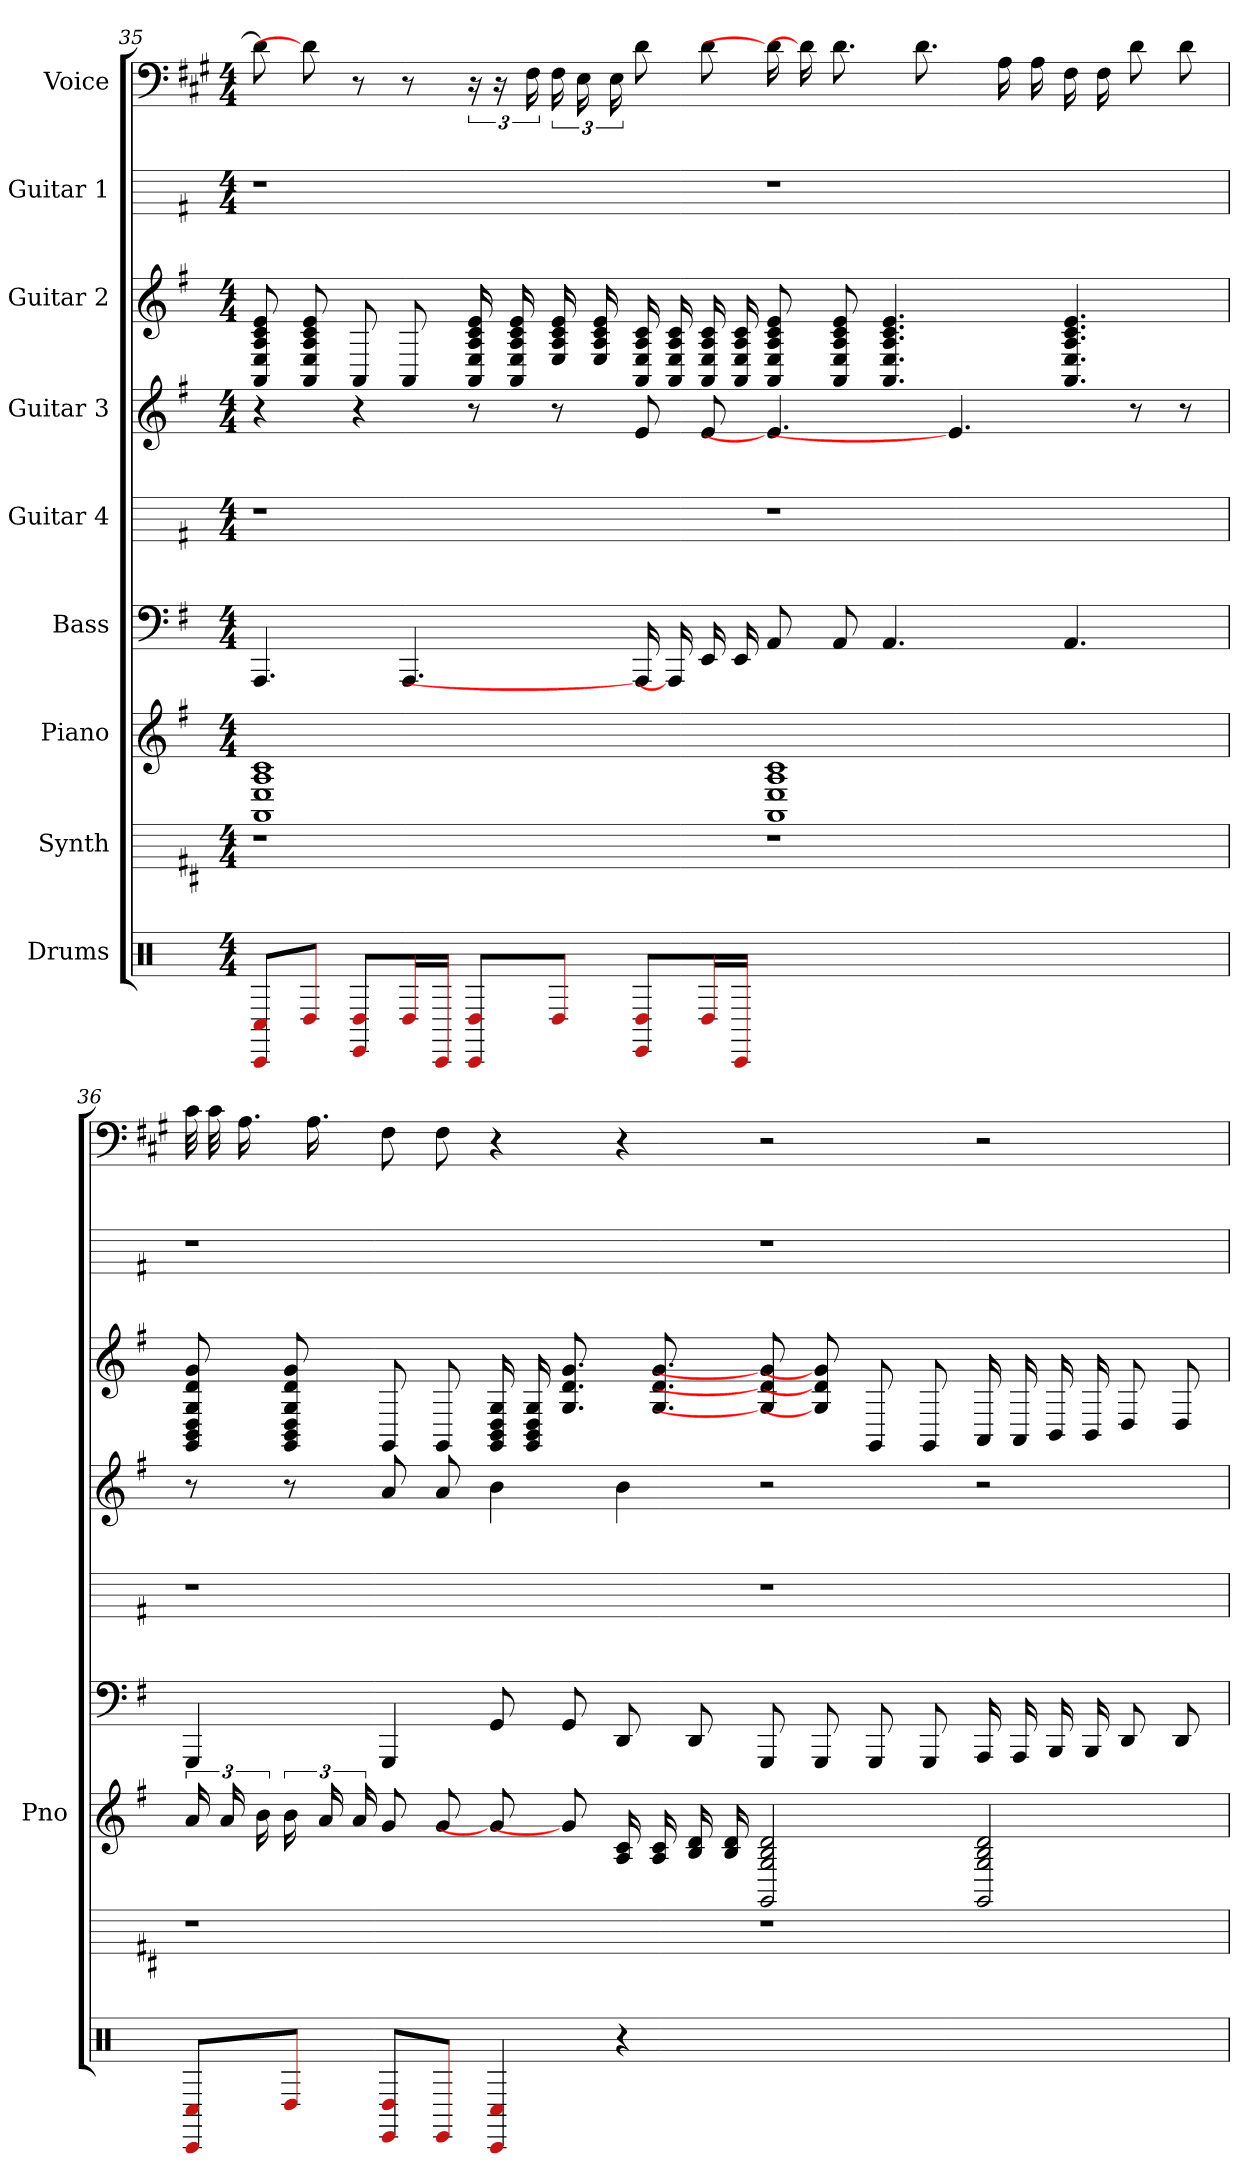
**kern	**kern	**kern	**kern	**kern	**kern	**kern	**kern	**kern
*part9	*part8	*part7	*part6	*part5	*part4	*part3	*part2	*part1
*staff9	*staff8	*staff7	*staff6	*staff5	*staff4	*staff3	*staff2	*staff1
*I"Drums	*I"Synth	*I"Piano	*I"Bass	*I"Guitar 4	*I"Guitar 3	*I"Guitar 2	*I"Guitar 1	*I"Voice
*	*	*I'Pno	*	*	*	*	*	*
*clefX	*	*	*	*	*	*	*	*
*	*ITrd4c7	*	*	*	*	*	*	*ITrd1c2
*k[]	*k[f#]	*k[f#]	*k[f#]	*k[f#]	*k[f#]	*k[f#]	*k[f#]	*k[f#]
*M4/4	*M4/4	*M4/4	*M4/4	*M4/4	*M4/4	*M4/4	*M4/4	*M4/4
=35	=35	=35	=35	=35	=35	=35	=35	=35
8C#/ 8CC/L	1r	1c 1A 1E 1AA	4.AAA	1r	4r	8e 8c 8A 8E 8AA	1r	8c]
8D#/J	.	.	.	.	.	8e 8c 8A 8E 8AA	.	8c]
8D#/ 8EE/L	.	.	.	.	4r	8AA	.	8r
16D#/L	.	.	4.AAA	.	.	8AA	.	8r
16CC/JJ	.	.	.	.	.	.	.	.
8D#/ 8CC/L	.	.	.	.	8r	16e 16c 16A 16E 16AA	.	24r
.	.	.	.	.	.	.	.	24r
.	.	.	.	.	.	16e 16c 16A 16E 16AA	.	.
.	.	.	.	.	.	.	.	24E
8D#/J	.	.	.	.	8r	16e 16c 16A 16E	.	24E
.	.	.	.	.	.	.	.	24D
.	.	.	.	.	.	16e 16c 16A 16E	.	.
.	.	.	.	.	.	.	.	24D
8D#/ 8EE/L	.	.	16AAA]	.	8e	16c 16A 16E 16AA	.	8c
.	.	.	16AAA]	.	.	16c 16A 16E 16AA	.	.
16D#/L	.	.	16EE	.	8e	16c 16A 16E 16AA	.	8c
16CC/JJ	.	.	16EE	.	.	16c 16A 16E 16AA	.	.
1ryy	1r	1c 1A 1E 1AA	8AA	1r	4.e]	8e 8c 8A 8E 8AA	1r	16c]
.	.	.	.	.	.	.	.	16c]
.	.	.	8AA	.	.	8e 8c 8A 8E 8AA	.	8.c
.	.	.	4.AA	.	.	4.e 4.c 4.A 4.E 4.AA	.	.
.	.	.	.	.	.	.	.	8.c
.	.	.	.	.	4.e]	.	.	.
.	.	.	.	.	.	.	.	16G
.	.	.	.	.	.	.	.	16G
.	.	.	4.AA	.	.	4.e 4.c 4.A 4.E 4.AA	.	16E
.	.	.	.	.	.	.	.	16E
.	.	.	.	.	8r	.	.	8c
.	.	.	.	.	8r	.	.	8c
=36	=36	=36	=36	=36	=36	=36	=36	=36
8C#/ 8CC/L	1r	24a	4GGG	1r	8r	8g 8d 8G 8D 8BB 8GG	1r	32B
.	.	.	.	.	.	.	.	32B
.	.	24a	.	.	.	.	.	.
.	.	.	.	.	.	.	.	16.G
.	.	24b	.	.	.	.	.	.
8D#/J	.	24b	.	.	8r	8g 8d 8G 8D 8BB 8GG	.	.
.	.	.	.	.	.	.	.	16.G
.	.	24a	.	.	.	.	.	.
.	.	24a	.	.	.	.	.	.
8D#/ 8EE/L	.	8g	4GGG	.	8a	8GG	.	8E
8EE/J	.	8g	.	.	8a	8GG	.	8E
4C# 4CC	.	8g]	8GG	.	4b	16G 16D 16BB 16GG	.	4r
.	.	.	.	.	.	16G 16D 16BB 16GG	.	.
.	.	8g]	8GG	.	.	8.g 8.d 8.G	.	.
4r	.	16c 16A	8DD	.	4b	.	.	4r
.	.	16c 16A	.	.	.	8.g 8.d 8.G	.	.
.	.	16d 16B	8DD	.	.	.	.	.
.	.	16d 16B	.	.	.	.	.	.
1ryy	1r	2d 2B 2G 2GG	8GGG	1r	2r	8g] 8d] 8G]	1r	2r
.	.	.	8GGG	.	.	8g] 8d] 8G]	.	.
.	.	.	8GGG	.	.	8GG	.	.
.	.	.	8GGG	.	.	8GG	.	.
.	.	2d 2B 2G 2GG	16AAA	.	2r	16AA	.	2r
.	.	.	16AAA	.	.	16AA	.	.
.	.	.	16BBB	.	.	16BB	.	.
.	.	.	16BBB	.	.	16BB	.	.
.	.	.	8DD	.	.	8D	.	.
.	.	.	8DD	.	.	8D	.	.
=	=	=	=	=	=	=	=	=
*-	*-	*-	*-	*-	*-	*-	*-	*-
